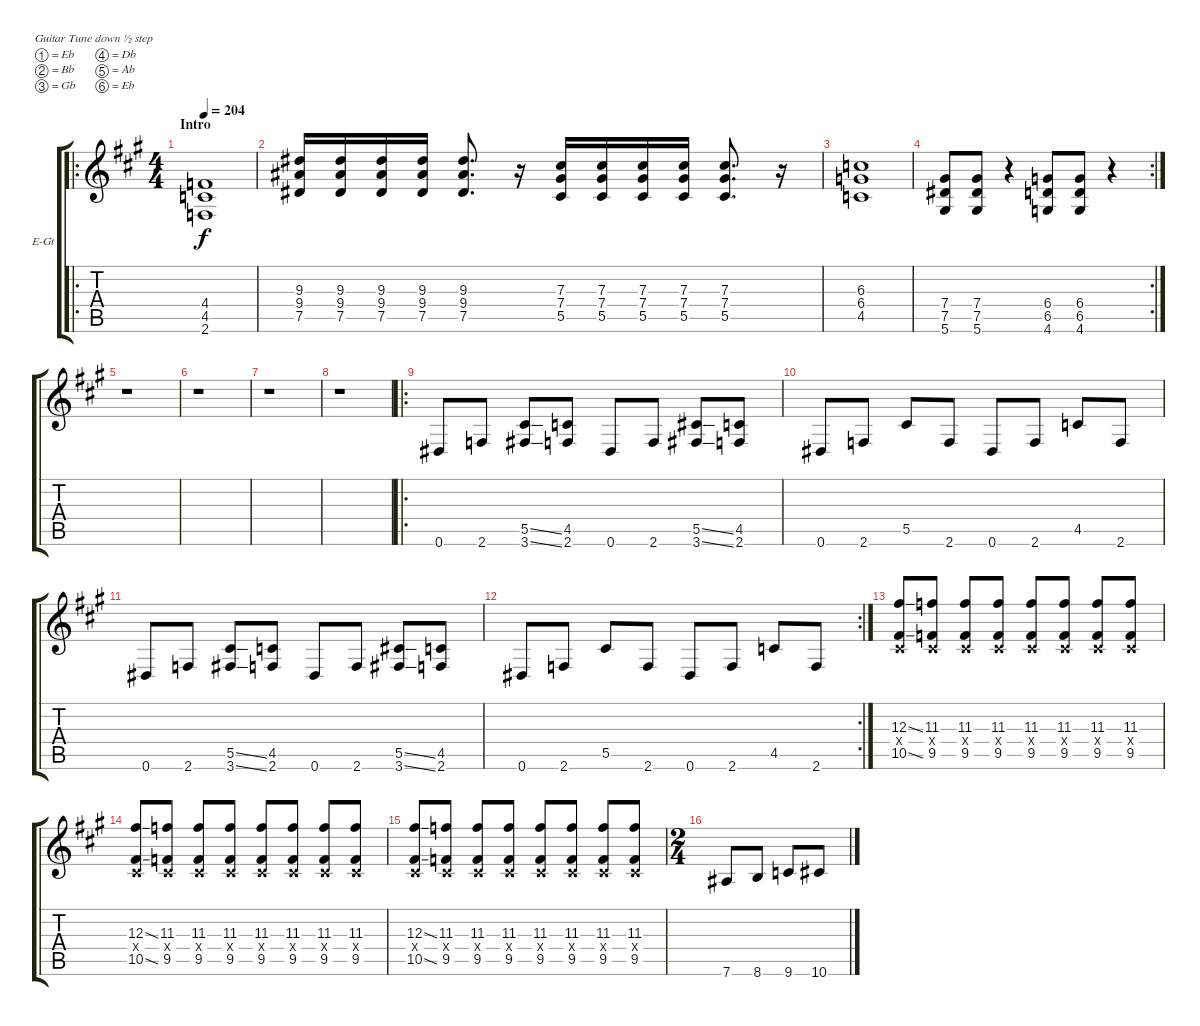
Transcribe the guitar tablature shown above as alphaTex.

\bracketExtendMode groupsimilarinstruments
\firstSystemTrackNameOrientation horizontal
\otherSystemsTrackNameOrientation horizontal
\track ("Dave BrownSound" "E-Gt") {instrument distortionguitar}
\staff {score tabs}
\tuning (Eb4 Bb3 Gb3 Db3 Ab2 Eb2)
\ro
\ts (4 4)
\section ("" "Intro")
\tempo 204
\clef g2
\ks a
(4.4 4.5 2.6).1{dy f instrument distortionguitar} |
(9.3 9.4 7.5).16 (9.3 9.4 7.5).16 (9.3 9.4 7.5).16 (9.3 9.4 7.5).16 (9.3 9.4 7.5).8{d} r.16 (7.3 7.4 5.5).16 (7.3 7.4 5.5).16 (7.3 7.4 5.5).16 (7.3 7.4 5.5).16 (7.3 7.4 5.5).8{d} r.16 |
(6.3 6.4 4.5).1 |
\rc 2
(7.4 7.5 5.6).8 (7.4 7.5 5.6).8 r.4 (6.4 6.5 4.6).8 (6.4 6.5 4.6).8 r.4 |
r.1 |
r.1 |
r.1 |
r.1 |
\ro
0.6.8 2.6.8 (5.5{ss} 3.6{ss}).8 (4.5 2.6).8 0.6.8 2.6.8 (5.5{ss} 3.6{ss}).8 (4.5 2.6).8 |
0.6.8 2.6.8 5.5.8 2.6.8 0.6.8 2.6.8 4.5.8 2.6.8 |
0.6.8 2.6.8 (5.5{ss} 3.6{ss}).8 (4.5 2.6).8 0.6.8 2.6.8 (5.5{ss} 3.6{ss}).8 (4.5 2.6).8 |
\rc 2
0.6.8 2.6.8 5.5.8 2.6.8 0.6.8 2.6.8 4.5.8 2.6.8 |
(12.3{ss} 0.4{x} 10.5{ss}).8 (11.3 0.4{x} 9.5).8 (11.3 0.4{x} 9.5).8 (11.3 0.4{x} 9.5).8 (11.3 0.4{x} 9.5).8 (11.3 0.4{x} 9.5).8 (11.3 0.4{x} 9.5).8 (11.3 0.4{x} 9.5).8 |
(12.3{ss} 0.4{x} 10.5{ss}).8 (11.3 0.4{x} 9.5).8 (11.3 0.4{x} 9.5).8 (11.3 0.4{x} 9.5).8 (11.3 0.4{x} 9.5).8 (11.3 0.4{x} 9.5).8 (11.3 0.4{x} 9.5).8 (11.3 0.4{x} 9.5).8 |
(12.3{ss} 0.4{x} 10.5{ss}).8 (11.3 0.4{x} 9.5).8 (11.3 0.4{x} 9.5).8 (11.3 0.4{x} 9.5).8 (11.3 0.4{x} 9.5).8 (11.3 0.4{x} 9.5).8 (11.3 0.4{x} 9.5).8 (11.3 0.4{x} 9.5).8 |
\ts (2 4)
7.6.8 8.6.8 9.6.8 10.6.8
